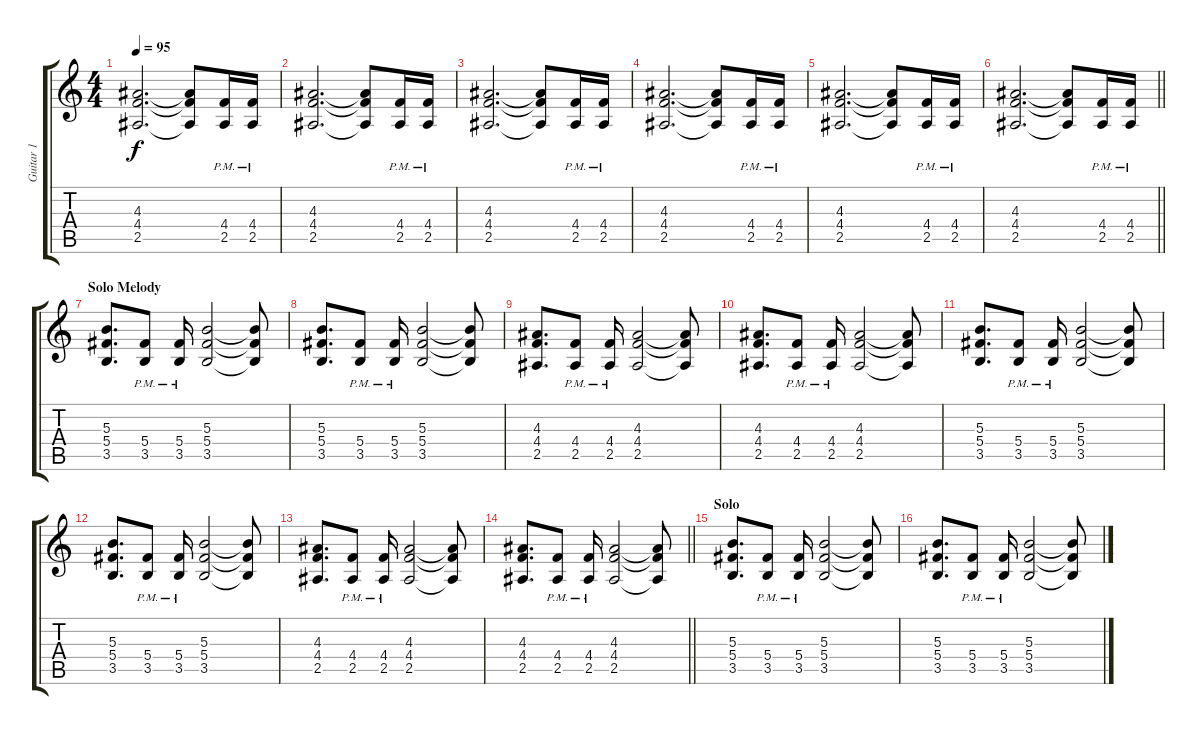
\track ("Guitar 1" "Guitar 1") {instrument acousticguitarsteel}
\staff {score tabs}
\tuning (Eb4 Bb3 Gb3 Db3 Ab2 Eb2) {hide}
\ts (4 4)
\tempo 95
\clef g2
\ks c
(4.3 4.4 2.5).2{d dy f} (4.3{t} 4.4{t} 2.5{t}).8 (4.4{pm} 2.5{pm}).16 (4.4{pm} 2.5{pm}).16 |
(4.3 4.4 2.5).2{d} (4.3{t} 4.4{t} 2.5{t}).8 (4.4{pm} 2.5{pm}).16 (4.4{pm} 2.5{pm}).16 |
(4.3 4.4 2.5).2{d} (4.3{t} 4.4{t} 2.5{t}).8 (4.4{pm} 2.5{pm}).16 (4.4{pm} 2.5{pm}).16 |
(4.3 4.4 2.5).2{d} (4.3{t} 4.4{t} 2.5{t}).8 (4.4{pm} 2.5{pm}).16 (4.4{pm} 2.5{pm}).16 |
(4.3 4.4 2.5).2{d} (4.3{t} 4.4{t} 2.5{t}).8 (4.4{pm} 2.5{pm}).16 (4.4{pm} 2.5{pm}).16 |
\barLineRight lightlight
(4.3 4.4 2.5).2{d} (4.3{t} 4.4{t} 2.5{t}).8 (4.4{pm} 2.5{pm}).16 (4.4{pm} 2.5{pm}).16 |
\section ("" "Solo Melody")
(5.3 5.4 3.5).8{d} (5.4{pm} 3.5{pm}).8 (5.4{pm} 3.5{pm}).16 (5.3 5.4 3.5).2 (5.3{t} 5.4{t} 3.5{t}).8 |
(5.3 5.4 3.5).8{d} (5.4{pm} 3.5{pm}).8 (5.4{pm} 3.5{pm}).16 (5.3 5.4 3.5).2 (5.3{t} 5.4{t} 3.5{t}).8 |
(4.3 4.4 2.5).8{d} (4.4{pm} 2.5{pm}).8 (4.4{pm} 2.5{pm}).16 (4.3 4.4 2.5).2 (4.3{t} 4.4{t} 2.5{t}).8 |
(4.3 4.4 2.5).8{d} (4.4{pm} 2.5{pm}).8 (4.4{pm} 2.5{pm}).16 (4.3 4.4 2.5).2 (4.3{t} 4.4{t} 2.5{t}).8 |
(5.3 5.4 3.5).8{d} (5.4{pm} 3.5{pm}).8 (5.4{pm} 3.5{pm}).16 (5.3 5.4 3.5).2 (5.3{t} 5.4{t} 3.5{t}).8 |
(5.3 5.4 3.5).8{d} (5.4{pm} 3.5{pm}).8 (5.4{pm} 3.5{pm}).16 (5.3 5.4 3.5).2 (5.3{t} 5.4{t} 3.5{t}).8 |
(4.3 4.4 2.5).8{d} (4.4{pm} 2.5{pm}).8 (4.4{pm} 2.5{pm}).16 (4.3 4.4 2.5).2 (4.3{t} 4.4{t} 2.5{t}).8 |
\barLineRight lightlight
(4.3 4.4 2.5).8{d} (4.4{pm} 2.5{pm}).8 (4.4{pm} 2.5{pm}).16 (4.3 4.4 2.5).2 (4.3{t} 4.4{t} 2.5{t}).8 |
\section ("" "Solo")
(5.3 5.4 3.5).8{d} (5.4{pm} 3.5{pm}).8 (5.4{pm} 3.5{pm}).16 (5.3 5.4 3.5).2 (5.3{t} 5.4{t} 3.5{t}).8 |
(5.3 5.4 3.5).8{d} (5.4{pm} 3.5{pm}).8 (5.4{pm} 3.5{pm}).16 (5.3 5.4 3.5).2 (5.3{t} 5.4{t} 3.5{t}).8
